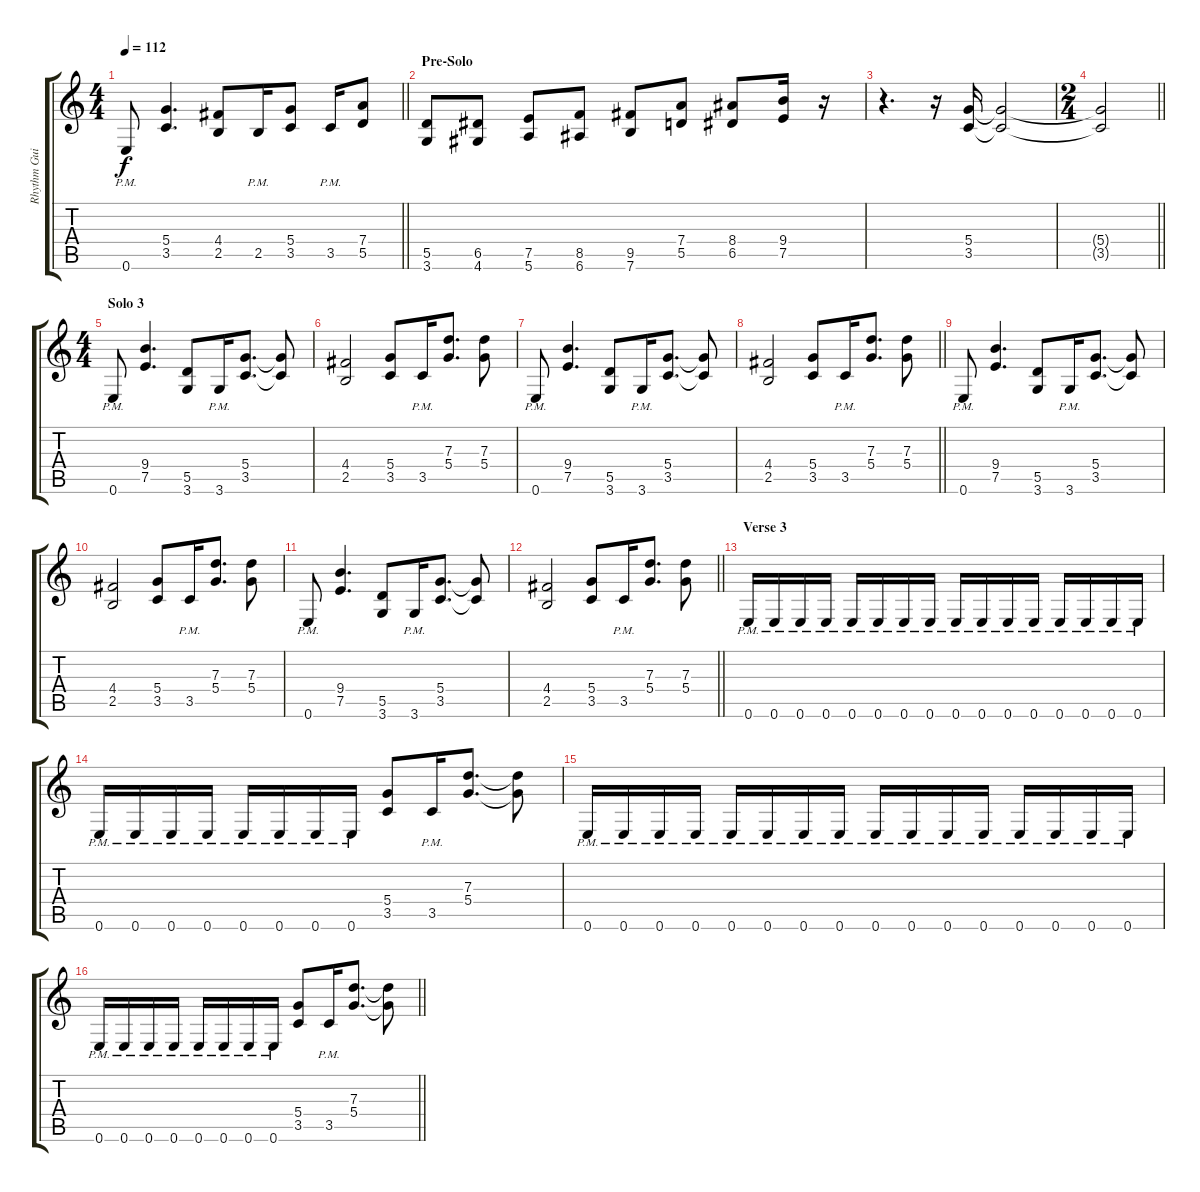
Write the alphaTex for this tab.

\track ("Rhythm Guitar" "Rhythm Gui") {instrument distortionguitar}
\staff {score tabs}
\tuning (E4 B3 G3 D3 A2 E2) {hide}
\ts (4 4)
\tempo 112
\clef g2
\barLineRight lightlight
\ks c
0.6{pm}.8{dy f} (5.4 3.5).4{d} (4.4 2.5).8 2.5{pm}.16 (5.4 3.5).8 3.5{pm}.16 (7.4 5.5).8 |
\section ("" "Pre-Solo")
(5.5 3.6).8 (6.5 4.6).8 (7.5 5.6).8 (8.5 6.6).8 (9.5 7.6).8 (7.4 5.5).8 (8.4 6.5).8 (9.4 7.5).16 r.16 |
r.4{d} r.16 (5.4 3.5).16 (5.4{t} 3.5{t}).2 |
\ts (2 4)
\barLineRight lightlight
(5.4{t} 3.5{t}).2 |
\ts (4 4)
\section ("" "Solo 3")
0.6{pm}.8 (9.4 7.5).4{d} (5.5 3.6).8 3.6{pm}.16 (5.4 3.5).8{d} (5.4{t} 3.5{t}).8 |
(4.4 2.5).2 (5.4 3.5).8 3.5{pm}.16 (7.3 5.4).8{d} (7.3 5.4).8 |
0.6{pm}.8 (9.4 7.5).4{d} (5.5 3.6).8 3.6{pm}.16 (5.4 3.5).8{d} (5.4{t} 3.5{t}).8 |
\barLineRight lightlight
(4.4 2.5).2 (5.4 3.5).8 3.5{pm}.16 (7.3 5.4).8{d} (7.3 5.4).8 |
0.6{pm}.8 (9.4 7.5).4{d} (5.5 3.6).8 3.6{pm}.16 (5.4 3.5).8{d} (5.4{t} 3.5{t}).8 |
(4.4 2.5).2 (5.4 3.5).8 3.5{pm}.16 (7.3 5.4).8{d} (7.3 5.4).8 |
0.6{pm}.8 (9.4 7.5).4{d} (5.5 3.6).8 3.6{pm}.16 (5.4 3.5).8{d} (5.4{t} 3.5{t}).8 |
\barLineRight lightlight
(4.4 2.5).2 (5.4 3.5).8 3.5{pm}.16 (7.3 5.4).8{d} (7.3 5.4).8 |
\section ("" "Verse 3")
0.6{pm}.16 0.6{pm}.16 0.6{pm}.16 0.6{pm}.16 0.6{pm}.16 0.6{pm}.16 0.6{pm}.16 0.6{pm}.16 0.6{pm}.16 0.6{pm}.16 0.6{pm}.16 0.6{pm}.16 0.6{pm}.16 0.6{pm}.16 0.6{pm}.16 0.6{pm}.16 |
0.6{pm}.16 0.6{pm}.16 0.6{pm}.16 0.6{pm}.16 0.6{pm}.16 0.6{pm}.16 0.6{pm}.16 0.6{pm}.16 (5.4 3.5).8 3.5{pm}.16 (7.3 5.4).8{d} (7.3{t} 5.4{t}).8 |
0.6{pm}.16 0.6{pm}.16 0.6{pm}.16 0.6{pm}.16 0.6{pm}.16 0.6{pm}.16 0.6{pm}.16 0.6{pm}.16 0.6{pm}.16 0.6{pm}.16 0.6{pm}.16 0.6{pm}.16 0.6{pm}.16 0.6{pm}.16 0.6{pm}.16 0.6{pm}.16 |
\barLineRight lightlight
0.6{pm}.16 0.6{pm}.16 0.6{pm}.16 0.6{pm}.16 0.6{pm}.16 0.6{pm}.16 0.6{pm}.16 0.6{pm}.16 (5.4 3.5).8 3.5{pm}.16 (7.3 5.4).8{d} (7.3{t} 5.4{t}).8
